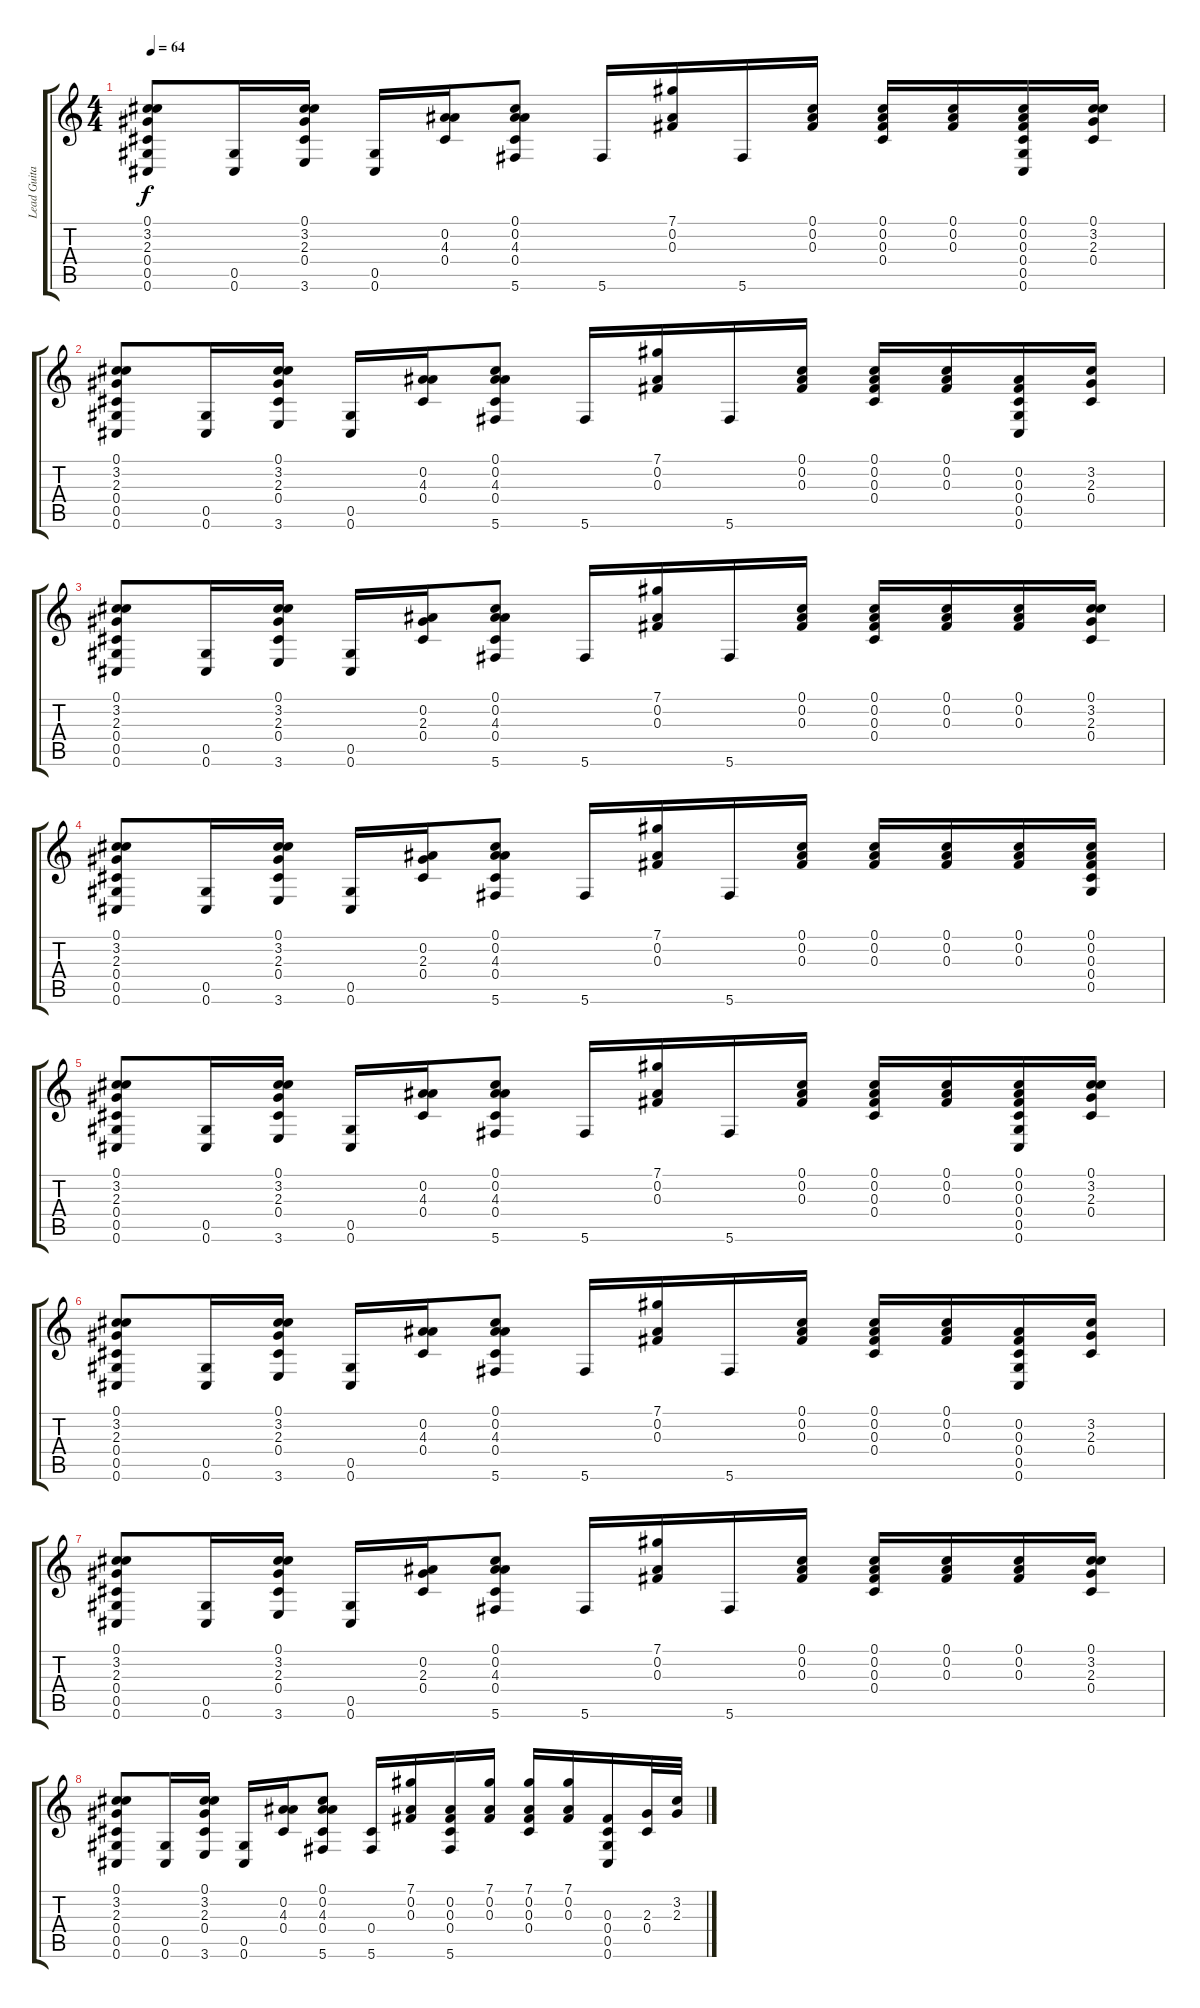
\track ("Lead Guitar Acoustic" "Lead Guita") {instrument acousticguitarsteel}
\staff {score tabs}
\tuning (Db4 Bb3 Gb3 Db3 Ab2 Db2) {hide}
\ts (4 4)
\tempo 64
\clef g2
\ks c
(0.1 3.2 2.3 0.4 0.5 0.6).8{dy f} (0.5 0.6).16 (0.1 3.2 2.3 0.4 3.6).16 (0.5 0.6).16 (0.2 4.3 0.4).16 (0.1 0.2 4.3 0.4 5.6).8 5.6.16 (7.1 0.2 0.3).16 5.6.16 (0.1 0.2 0.3).16 (0.1 0.2 0.3 0.4).16 (0.1 0.2 0.3).16 (0.1 0.2 0.3 0.4 0.5 0.6).16 (0.1 3.2 2.3 0.4).16 |
(0.1 3.2 2.3 0.4 0.5 0.6).8 (0.5 0.6).16 (0.1 3.2 2.3 0.4 3.6).16 (0.5 0.6).16 (0.2 4.3 0.4).16 (0.1 0.2 4.3 0.4 5.6).8 5.6.16 (7.1 0.2 0.3).16 5.6.16 (0.1 0.2 0.3).16 (0.1 0.2 0.3 0.4).16 (0.1 0.2 0.3).16 (0.2 0.3 0.4 0.5 0.6).16 (3.2 2.3 0.4).16 |
(0.1 3.2 2.3 0.4 0.5 0.6).8 (0.5 0.6).16 (0.1 3.2 2.3 0.4 3.6).16 (0.5 0.6).16 (0.2 2.3 0.4).16 (0.1 0.2 4.3 0.4 5.6).8 5.6.16 (7.1 0.2 0.3).16 5.6.16 (0.1 0.2 0.3).16 (0.1 0.2 0.3 0.4).16 (0.1 0.2 0.3).16 (0.1 0.2 0.3).16 (0.1 3.2 2.3 0.4).16 |
(0.1 3.2 2.3 0.4 0.5 0.6).8 (0.5 0.6).16 (0.1 3.2 2.3 0.4 3.6).16 (0.5 0.6).16 (0.2 2.3 0.4).16 (0.1 0.2 4.3 0.4 5.6).8 5.6.16 (7.1 0.2 0.3).16 5.6.16 (0.1 0.2 0.3).16 (0.1 0.2 0.3).16 (0.1 0.2 0.3).16 (0.1 0.2 0.3).16 (0.1 0.2 0.3 0.4 0.5).16 |
(0.1 3.2 2.3 0.4 0.5 0.6).8 (0.5 0.6).16 (0.1 3.2 2.3 0.4 3.6).16 (0.5 0.6).16 (0.2 4.3 0.4).16 (0.1 0.2 4.3 0.4 5.6).8 5.6.16 (7.1 0.2 0.3).16 5.6.16 (0.1 0.2 0.3).16 (0.1 0.2 0.3 0.4).16 (0.1 0.2 0.3).16 (0.1 0.2 0.3 0.4 0.5 0.6).16 (0.1 3.2 2.3 0.4).16 |
(0.1 3.2 2.3 0.4 0.5 0.6).8 (0.5 0.6).16 (0.1 3.2 2.3 0.4 3.6).16 (0.5 0.6).16 (0.2 4.3 0.4).16 (0.1 0.2 4.3 0.4 5.6).8 5.6.16 (7.1 0.2 0.3).16 5.6.16 (0.1 0.2 0.3).16 (0.1 0.2 0.3 0.4).16 (0.1 0.2 0.3).16 (0.2 0.3 0.4 0.5 0.6).16 (3.2 2.3 0.4).16 |
(0.1 3.2 2.3 0.4 0.5 0.6).8 (0.5 0.6).16 (0.1 3.2 2.3 0.4 3.6).16 (0.5 0.6).16 (0.2 2.3 0.4).16 (0.1 0.2 4.3 0.4 5.6).8 5.6.16 (7.1 0.2 0.3).16 5.6.16 (0.1 0.2 0.3).16 (0.1 0.2 0.3 0.4).16 (0.1 0.2 0.3).16 (0.1 0.2 0.3).16 (0.1 3.2 2.3 0.4).16 |
(0.1 3.2 2.3 0.4 0.5 0.6).8 (0.5 0.6).16 (0.1 3.2 2.3 0.4 3.6).16 (0.5 0.6).16 (0.2 4.3 0.4).16 (0.1 0.2 4.3 0.4 5.6).8 (0.4 5.6).16 (7.1 0.2 0.3).16 (0.2 0.3 0.4 5.6).16 (7.1 0.2 0.3).16 (7.1 0.2 0.3 0.4).16 (7.1 0.2 0.3).16 (0.3 0.4 0.5 0.6).16 (2.3 0.4).32 (3.2 2.3).32
